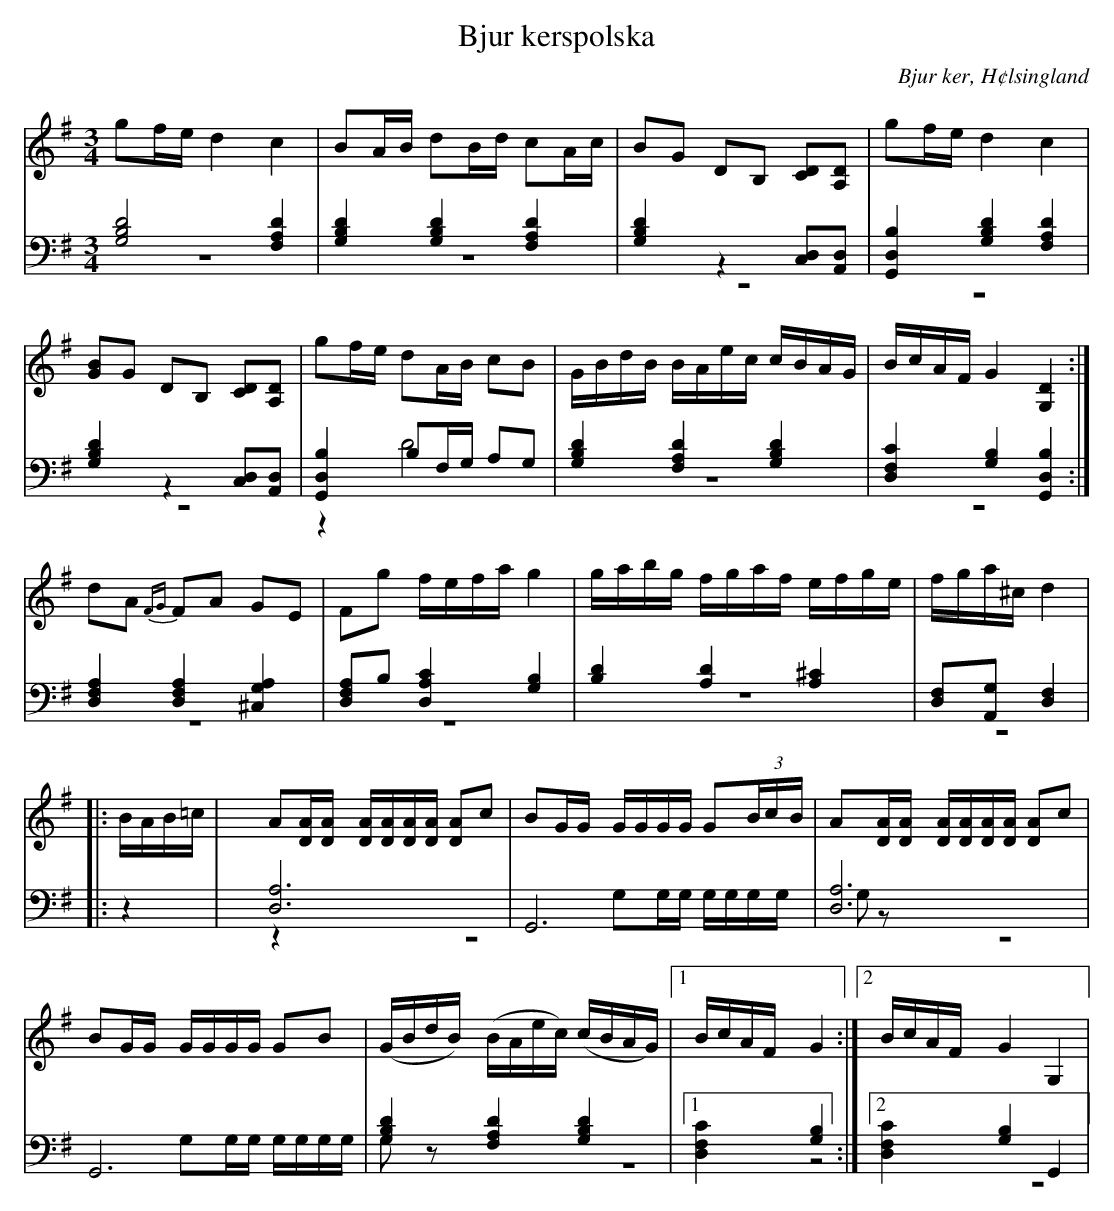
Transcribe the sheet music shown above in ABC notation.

X:1
T: Bjur kerspolska
O: Bjur ker, H¢lsingland
M: 3/4
L: 1/8
K: G
V:1
V:2
V:3 merge
V:1
gf/e/ d2 c2|BA/B/ dB/d/ cA/c/| BG DB, [CD][A,D]|gf/e/ d2 c2|
[GB]G DB, [CD][A,D] |gf/e/ dA/B/ cB|G/B/d/B/ B/A/e/c/ c/B/A/G/|B/c/A/F/ G2 [G,2D2]:|
dA {FG}FA GE|Fg f/e/f/a/ g2|g/a/b/g/ f/g/a/f/ e/f/g/e/ |f/g/a/^c/ d2 |
|:B/A/B/=c/|A[D/A/][D/A/] [D/A/][D/A/][D/A/][D/A/] [DA]c|BG/G/ G/G/G/G/ G(3B/c/B/|A[D/A/][D/A/] [D/A/][D/A/][D/A/][D/A/] [DA]c|
BG/G/ G/G/G/G/ GB|(G/B/d/B/) (B/A/e/c/) (c/B/A/G/)|1 B/c/A/F/ G2:|2 B/c/A/F/ G2 G,2|
V:2 clef=bass
[G,4B,4D4] [F,2A,2 D2]|[G,2B,2D2] [G,2B,2D2] [F,2A,2 D2]|[G,2B,2D2] z2 [C,D,][A,,D,]|[G,,2D,2B,2] [G,2B,2D2] [F,2A,2 D2]|
[G,2B,2D2] z2 [C,D,][A,,D,]|[G,,2D,2B,2] B,F,/G,/ A,G,|[G,2B,2D2] [F,2A,2 D2] [G,2B,2D2]|[D,2F,2C2] [G,2B,2][G,,2D,2B,2]:|
[D,2F,2A,2] [D,2F,2A,2] [^C,2G,2A,2]|[D,F,A,]B, [D,2A,2C2] [G,2B,2]|[B,2D2] [A,2D2] [A,2^C2]|[D,F,][A,,G,] [D,2F,2]|
|:z2|[D,6A,6]|G,,6|[D,6A,6]|
G,,6|[G,2B,2D2] [F,2A,2 D2] [G,2B,2D2]|1 [D,2F,2C2] [G,2B,2] :|2 [D,2F,2C2] [G,2B,2] G,,2|
V:3  clef=bass
z6|z6|z6|z6|
z6|z2 D4|z6|z6:|
z6|z6|z6|z6|
|:z2|z6|G,G,/G,/ G,/G,/G,/G,/ G,z|z6 |
G,G,/G,/ G,/G,/G,/G,/ G,z|z6|1 z4:|2 z6|
